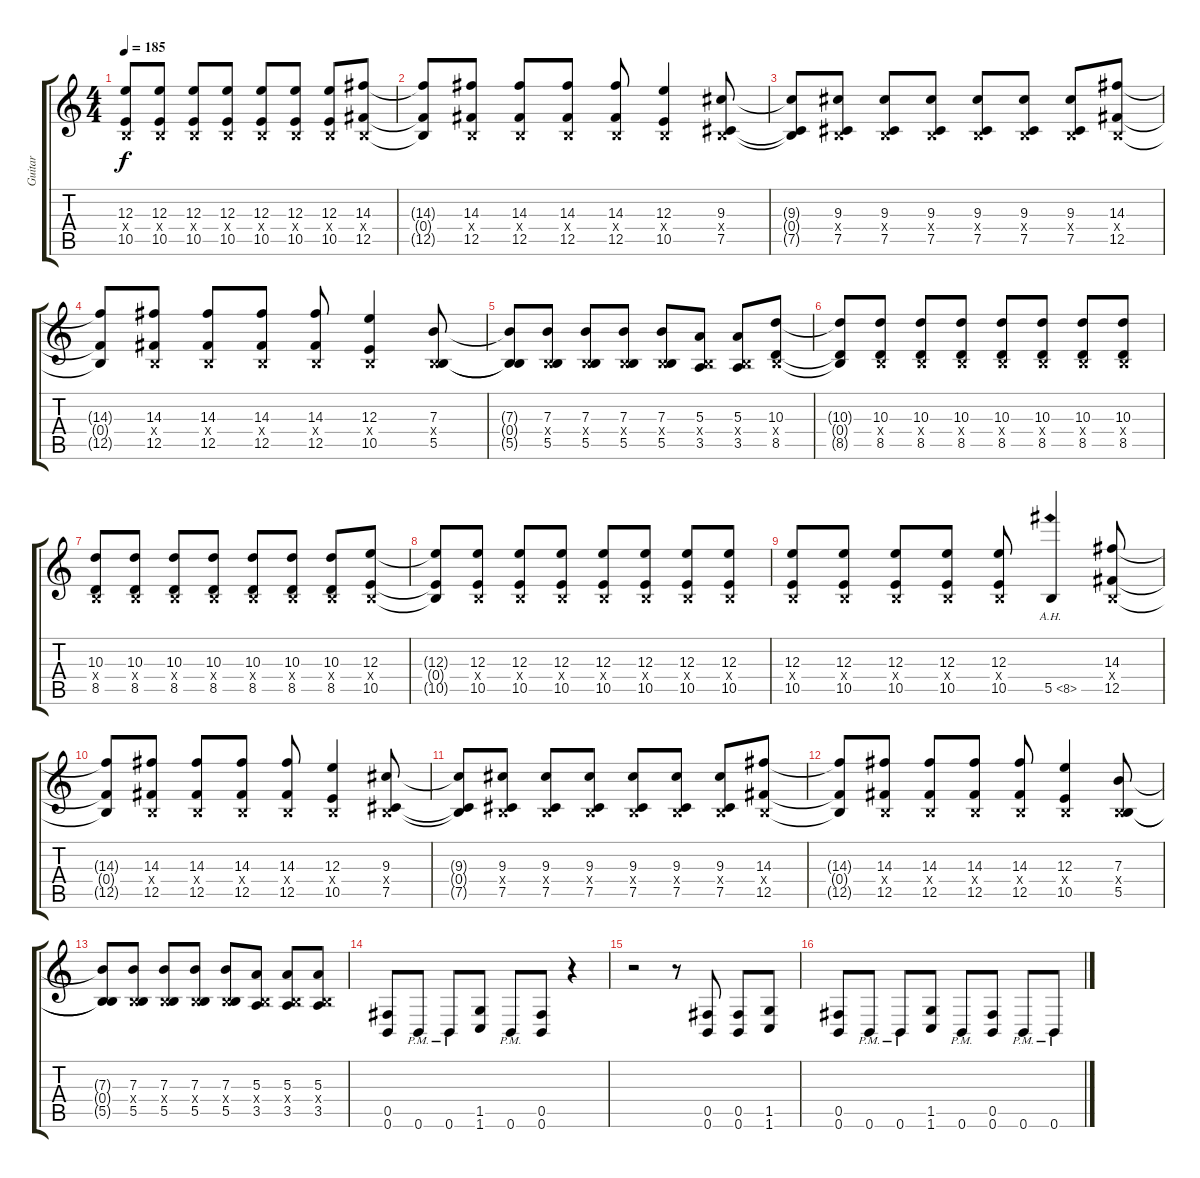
\track ("Guitar" "Guitar") {instrument distortionguitar}
\staff {score tabs}
\tuning (Db4 Ab3 E3 B2 Gb2 B1) {hide}
\ts (4 4)
\tempo 185
\clef g2
\ks c
(12.3 0.4{x} 10.5).8{dy f} (12.3 0.4{x} 10.5).8 (12.3 0.4{x} 10.5).8 (12.3 0.4{x} 10.5).8 (12.3 0.4{x} 10.5).8 (12.3 0.4{x} 10.5).8 (12.3 0.4{x} 10.5).8 (14.3 0.4{x} 12.5).8 |
(14.3{t} 0.4{t} 12.5{t}).8 (14.3 0.4{x} 12.5).8 (14.3 0.4{x} 12.5).8 (14.3 0.4{x} 12.5).8 (14.3 0.4{x} 12.5).8 (12.3 0.4{x} 10.5).4 (9.3 0.4{x} 7.5).8 |
(9.3{t} 0.4{t} 7.5{t}).8 (9.3 0.4{x} 7.5).8 (9.3 0.4{x} 7.5).8 (9.3 0.4{x} 7.5).8 (9.3 0.4{x} 7.5).8 (9.3 0.4{x} 7.5).8 (9.3 0.4{x} 7.5).8 (14.3 0.4{x} 12.5).8 |
(14.3{t} 0.4{t} 12.5{t}).8 (14.3 0.4{x} 12.5).8 (14.3 0.4{x} 12.5).8 (14.3 0.4{x} 12.5).8 (14.3 0.4{x} 12.5).8 (12.3 0.4{x} 10.5).4 (7.3 0.4{x} 5.5).8 |
(7.3{t} 0.4{t} 5.5{t}).8 (7.3 0.4{x} 5.5).8 (7.3 0.4{x} 5.5).8 (7.3 0.4{x} 5.5).8 (7.3 0.4{x} 5.5).8 (5.3 0.4{x} 3.5).8 (5.3 0.4{x} 3.5).8 (10.3 0.4{x} 8.5).8 |
(10.3{t} 0.4{t} 8.5{t}).8 (10.3 0.4{x} 8.5).8 (10.3 0.4{x} 8.5).8 (10.3 0.4{x} 8.5).8 (10.3 0.4{x} 8.5).8 (10.3 0.4{x} 8.5).8 (10.3 0.4{x} 8.5).8 (10.3 0.4{x} 8.5).8 |
(10.3 0.4{x} 8.5).8 (10.3 0.4{x} 8.5).8 (10.3 0.4{x} 8.5).8 (10.3 0.4{x} 8.5).8 (10.3 0.4{x} 8.5).8 (10.3 0.4{x} 8.5).8 (10.3 0.4{x} 8.5).8 (12.3 0.4{x} 10.5).8 |
(12.3{t} 0.4{t} 10.5{t}).8 (12.3 0.4{x} 10.5).8 (12.3 0.4{x} 10.5).8 (12.3 0.4{x} 10.5).8 (12.3 0.4{x} 10.5).8 (12.3 0.4{x} 10.5).8 (12.3 0.4{x} 10.5).8 (12.3 0.4{x} 10.5).8 |
(12.3 0.4{x} 10.5).8 (12.3 0.4{x} 10.5).8 (12.3 0.4{x} 10.5).8 (12.3 0.4{x} 10.5).8 (12.3 0.4{x} 10.5).8 5.5{ah 3}.4{instrument guitarharmonics} (14.3 0.4{x} 12.5).8{instrument distortionguitar} |
(14.3{t} 0.4{t} 12.5{t}).8 (14.3 0.4{x} 12.5).8 (14.3 0.4{x} 12.5).8 (14.3 0.4{x} 12.5).8 (14.3 0.4{x} 12.5).8 (12.3 0.4{x} 10.5).4 (9.3 0.4{x} 7.5).8 |
(9.3{t} 0.4{t} 7.5{t}).8 (9.3 0.4{x} 7.5).8 (9.3 0.4{x} 7.5).8 (9.3 0.4{x} 7.5).8 (9.3 0.4{x} 7.5).8 (9.3 0.4{x} 7.5).8 (9.3 0.4{x} 7.5).8 (14.3 0.4{x} 12.5).8 |
(14.3{t} 0.4{t} 12.5{t}).8 (14.3 0.4{x} 12.5).8 (14.3 0.4{x} 12.5).8 (14.3 0.4{x} 12.5).8 (14.3 0.4{x} 12.5).8 (12.3 0.4{x} 10.5).4 (7.3 0.4{x} 5.5).8 |
(7.3{t} 0.4{t} 5.5{t}).8 (7.3 0.4{x} 5.5).8 (7.3 0.4{x} 5.5).8 (7.3 0.4{x} 5.5).8 (7.3 0.4{x} 5.5).8 (5.3 0.4{x} 3.5).8 (5.3 0.4{x} 3.5).8 (5.3 0.4{x} 3.5).8 |
(0.5 0.6).8 0.6{pm}.8 0.6{pm}.8 (1.5 1.6).8 0.6{pm}.8 (0.5 0.6).8 r.4 |
r.2 r.8 (0.5 0.6).8 (0.5 0.6).8 (1.5 1.6).8 |
(0.5 0.6).8 0.6{pm}.8 0.6{pm}.8 (1.5 1.6).8 0.6{pm}.8 (0.5 0.6).8 0.6{pm}.8 0.6{pm}.8
